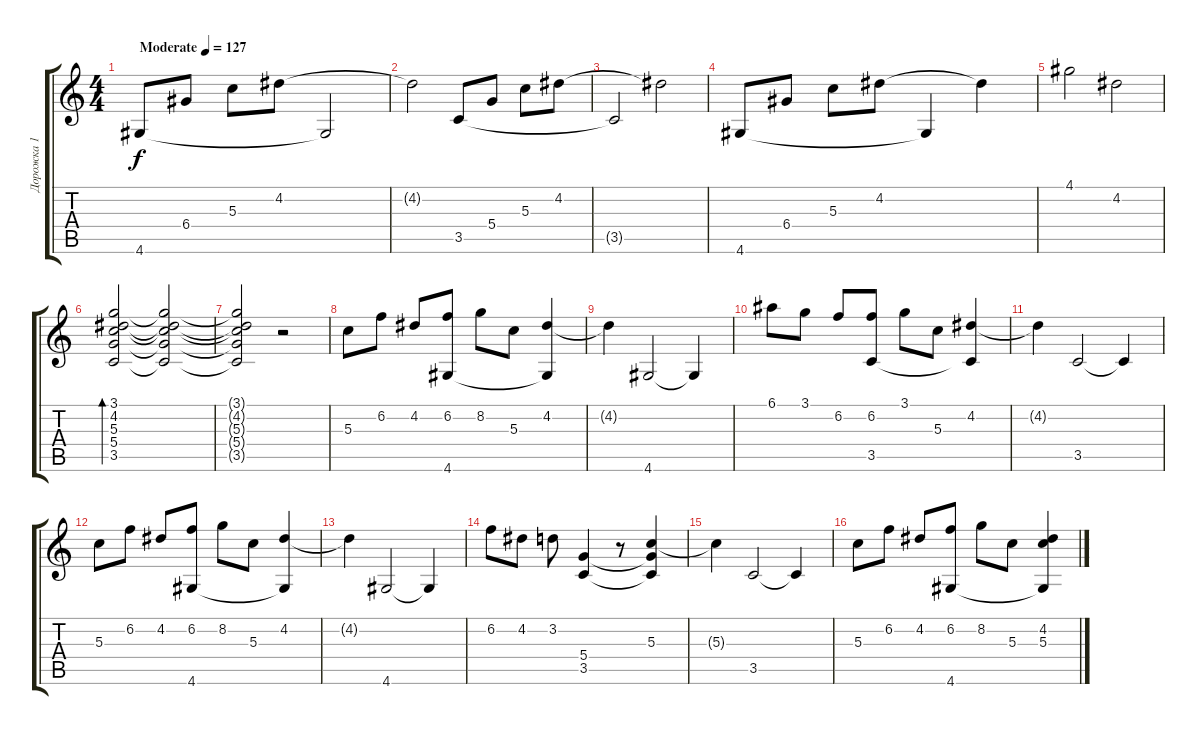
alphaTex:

\track ("Дорожка 1" "Дорожка 1") {instrument acousticguitarsteel}
\staff {score tabs}
\tuning (E4 B3 G3 D3 A2 E2) {hide}
\ts (4 4)
\tempo (127 "Moderate")
\clef g2
\ks c
4.6.8{dy f instrument acousticguitarsteel} 6.4.8 5.3.8 4.2.8 4.6{t}.2 |
4.2{t}.2 3.5.8 5.4.8 5.3.8 4.2.8 |
3.5{t}.2 4.2{t}.2 |
4.6.8 6.4.8 5.3.8 4.2.8 4.6{t}.4 4.2{t}.4 |
4.1.2 4.2.2 |
(3.1 4.2 5.3 5.4 3.5).2{bd 240} (3.1{t} 4.2{t} 5.3{t} 5.4{t} 3.5{t}).2 |
(3.1{t} 4.2{t} 5.3{t} 5.4{t} 3.5{t}).2 r.2 |
5.3.8 6.2.8 4.2.8 (6.2 4.6).8 8.2.8 5.3.8 (4.2 4.6{t}).4 |
4.2{t}.4 4.6.2 4.6{t}.4 |
6.1.8 3.1.8 6.2.8 (6.2 3.5).8 3.1.8 5.3.8 (4.2 3.5{t}).4 |
4.2{t}.4 3.5.2 3.5{t}.4 |
5.3.8 6.2.8 4.2.8 (6.2 4.6).8 8.2.8 5.3.8 (4.2 4.6{t}).4 |
4.2{t}.4 4.6.2 4.6{t}.4 |
6.2.8 4.2.8 3.2.8 (5.4 3.5).4 r.8 (5.3 5.4{t} 3.5{t}).4 |
5.3{t}.4 3.5.2 3.5{t}.4 |
5.3.8 6.2.8 4.2.8 (6.2 4.6).8 8.2.8 5.3.8 (4.2 5.3 4.6{t}).4
